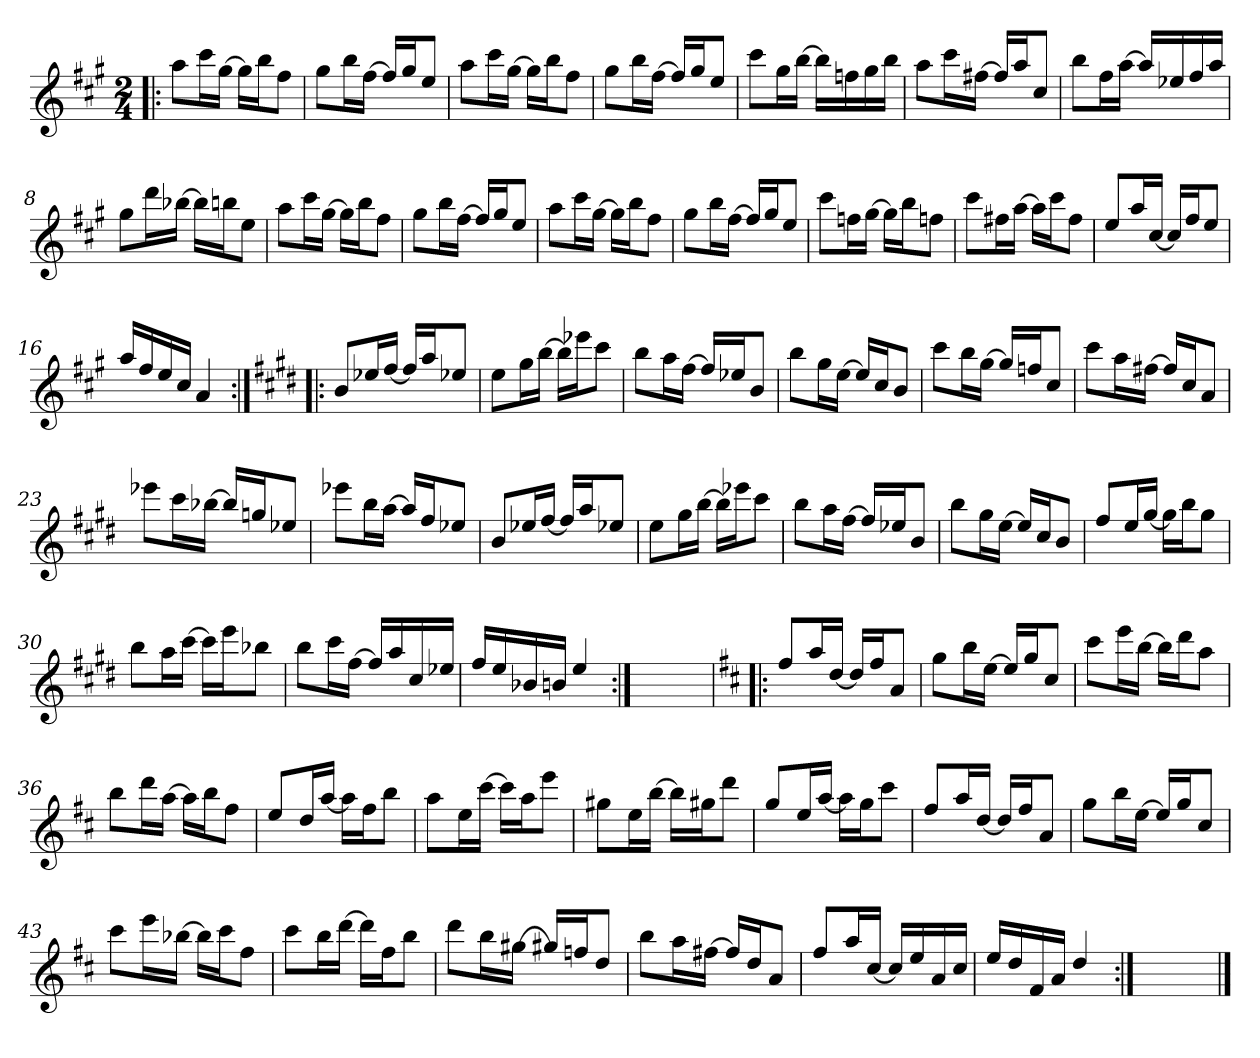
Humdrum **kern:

**kern
*part1
*staff1
*clefG2
*k[f#c#g#]
*A:
*M2/4
=1!|:
8aa\L
16ccc#\L
[16gg#\JJ
16gg#\LL]
16bb\J
8ff#\J
=2
8gg#\L
16bb\L
[16ff#\JJ
16ff#/LL]
16gg#/J
8ee/J
=3
8aa\L
16ccc#\L
[16gg#\JJ
16gg#\LL]
16bb\J
8ff#\J
=4
8gg#\L
16bb\L
[16ff#\JJ
16ff#/LL]
16gg#/J
8ee/J
=5
8ccc#\L
16gg#\L
[16bb\JJ
16bb\LL]
16ffn\
16gg#\
16bb\JJ
!!LO:LB:g=z
=6
8aa\L
16ccc#\L
[16ff#X\JJ
16ff#/LL]
16aa/J
8cc#/J
=7
8bb\L
16ff#\L
[16aa\JJ
16aa/LL]
16ee-X/
16ff#/
16aa/JJ
=8
8gg#\L
16ddd\L
[16bb-X\JJ
16bb-\LL]
16bbn\J
8ee\J
=9
8aa\L
16ccc#\L
[16gg#\JJ
16gg#\LL]
16bb\J
8ff#\J
=10
8gg#\L
16bb\L
[16ff#\JJ
16ff#/LL]
16gg#/J
8ee/J
!!LO:LB:g=z
=11
8aa\L
16ccc#\L
[16gg#\JJ
16gg#\LL]
16bb\J
8ff#\J
=12
8gg#\L
16bb\L
[16ff#\JJ
16ff#/LL]
16gg#/J
8ee/J
=13
8ccc#\L
16ffn\L
[16gg#\JJ
16gg#\LL]
16bb\J
8ffn\J
=14
8ccc#\L
16ff#X\L
[16aa\JJ
16aa\LL]
16ccc#\J
8ff#\J
=15
8ee/L
16aa/L
[16cc#/JJ
16cc#/LL]
16ff#/J
8ee/J
!!LO:LB:g=z
=16
16aa/LL
16ff#/
16ee/
16cc#/JJ
4a/
=17:|!|:
*k[f#c#g#d#]
*E:
8b/L
16ee-X/L
[16ff#/JJ
16ff#/LL]
16aa/J
8ee-X/J
=18
8ee\L
16gg#\L
[16bb\JJ
16bb\LL]
16eee-X\J
8ccc#\J
=19
8bb\L
16aa\L
[16ff#\JJ
16ff#/LL]
16ee-X/J
8b/J
=20
8bb\L
16gg#\L
[16ee\JJ
16ee/LL]
16cc#/J
8b/J
!!LO:LB:g=z
=21
8ccc#\L
16bb\L
[16gg#\JJ
16gg#/LL]
16ffn/J
8cc#/J
=22
8ccc#\L
16aa\L
[16ff#X\JJ
16ff#/LL]
16cc#/J
8a/J
=23
8eee-X\L
16ccc#\L
[16bb-X\JJ
16bb-/LL]
16ggn/J
8ee-X/J
=24
8eee-X\L
16bb\L
[16aa\JJ
16aa/LL]
16ff#/J
8ee-X/J
=25
8b/L
16ee-X/L
[16ff#/JJ
16ff#/LL]
16aa/J
8ee-X/J
!!LO:LB:g=z
=26
8ee\L
16gg#\L
[16bb\JJ
16bb\LL]
16eee-X\J
8ccc#\J
=27
8bb\L
16aa\L
[16ff#\JJ
16ff#/LL]
16ee-X/J
8b/J
=28
8bb\L
16gg#\L
[16ee\JJ
16ee/LL]
16cc#/J
8b/J
=29
8ff#/L
16ee/L
[16gg#/JJ
16gg#\LL]
16bb\J
8gg#\J
=30
8bb\L
16aa\L
[16ccc#\JJ
16ccc#\LL]
16eee\J
8bb-X\J
!!LO:LB:g=z
=31
8bb\L
16ccc#\L
[16ff#\JJ
16ff#/LL]
16aa/
16cc#/
16ee-X/JJ
=32
16ff#/LL
16ee/
16b-X/
16bn/JJ
4ee/
=32X321:|!
2ryy
=33!|:
*k[f#c#]
*D:
8ff#/L
16aa/L
[16dd/JJ
16dd/LL]
16ff#/J
8a/J
=34
8gg\L
16bb\L
[16ee\JJ
16ee/LL]
16gg/J
8cc#/J
!!LO:LB:g=z
=35
8ccc#\L
16eee\L
[16bb\JJ
16bb\LL]
16ddd\J
8aa\J
=36
8bb\L
16ddd\L
[16aa\JJ
16aa\LL]
16bb\J
8ff#\J
=37
8ee/L
16dd/L
[16aa/JJ
16aa\LL]
16ff#\J
8bb\J
=38
8aa\L
16ee\L
[16ccc#\JJ
16ccc#\LL]
16aa\J
8eee\J
=39
8gg#X\L
16ee\L
[16bb\JJ
16bb\LL]
16gg#X\J
8ddd\J
!!LO:LB:g=z
=40
8gg/L
16ee/L
[16aa/JJ
16aa\LL]
16gg\J
8ccc#\J
=41
8ff#/L
16aa/L
[16dd/JJ
16dd/LL]
16ff#/J
8a/J
=42
8gg\L
16bb\L
[16ee\JJ
16ee/LL]
16gg/J
8cc#/J
=43
8ccc#\L
16eee\L
[16bb-X\JJ
16bb-\LL]
16ccc#\J
8ff#\J
=44
8ccc#\L
16bb\L
[16ddd\JJ
16ddd\LL]
16ff#\J
8bb\J
!!LO:LB:g=z
=45
8ddd\L
16bb\L
[16gg#X\JJ
16gg#X/LL]
16ffn/J
8dd/J
=46
8bb\L
16aa\L
[16ff#X\JJ
16ff#/LL]
16dd/J
8a/J
=47
8ff#/L
16aa/L
[16cc#/JJ
16cc#/LL]
16ee/
16a/
16cc#/JJ
=48
16ee/LL
16dd/
16f#/
16a/JJ
4dd/
=49:|!
2ryy
==
*-
